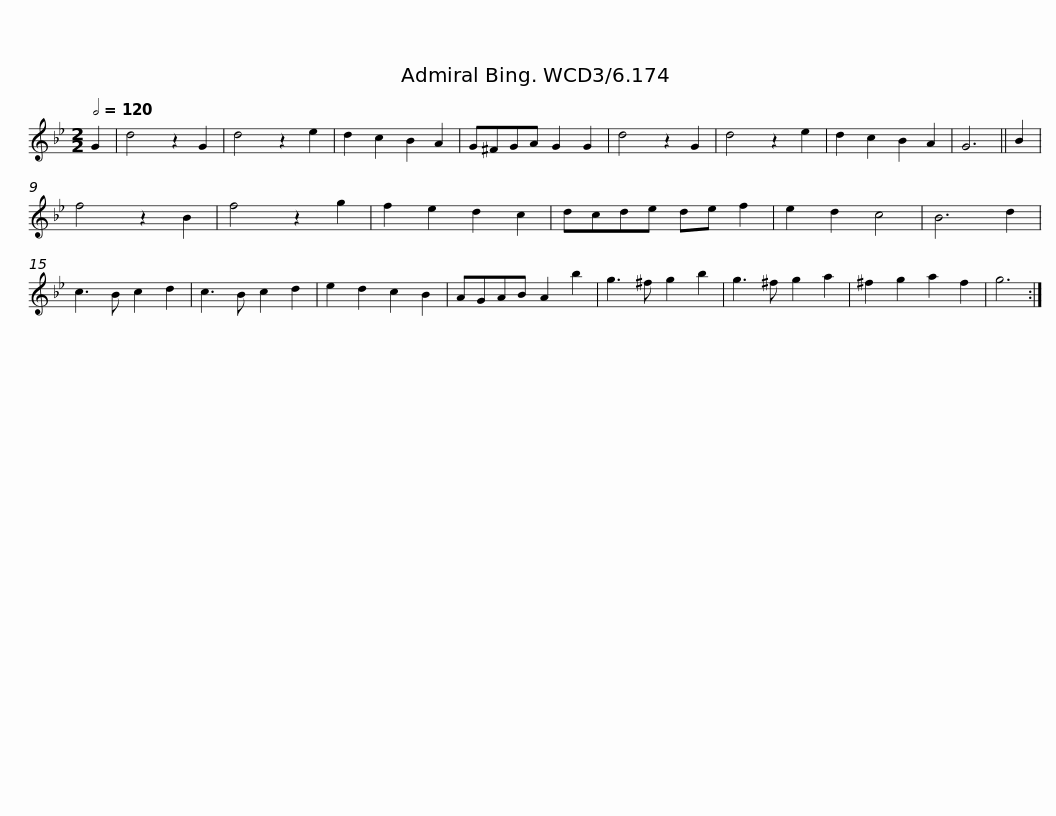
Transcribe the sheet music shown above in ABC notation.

X:1
L:1/8
Q:1/2=120
M:2/2
I:linebreak $
K:Gmin
V:1 treble
V:1
 G2 | d4 z2 G2 | d4 z2 e2 | d2 c2 B2 A2 | G^FGA G2 G2 | %5
 d4 z2 G2 | d4 z2 e2 | d2 c2 B2 A2 | G6 || B2 | %10
 f4 z2 B2 | f4 z2 g2 |$ f2 e2 d2 c2 | dcde de f2 | e2 d2 c4 | %15
 B6 d2 | c3 B c2 d2 | c3 B c2 d2 | e2 d2 c2 B2 | AGAB A2 b2 | %20
 g3 ^f g2 b2 |$ g3 ^f g2 a2 | ^f2 g2 a2 f2 | g6 :| %24
